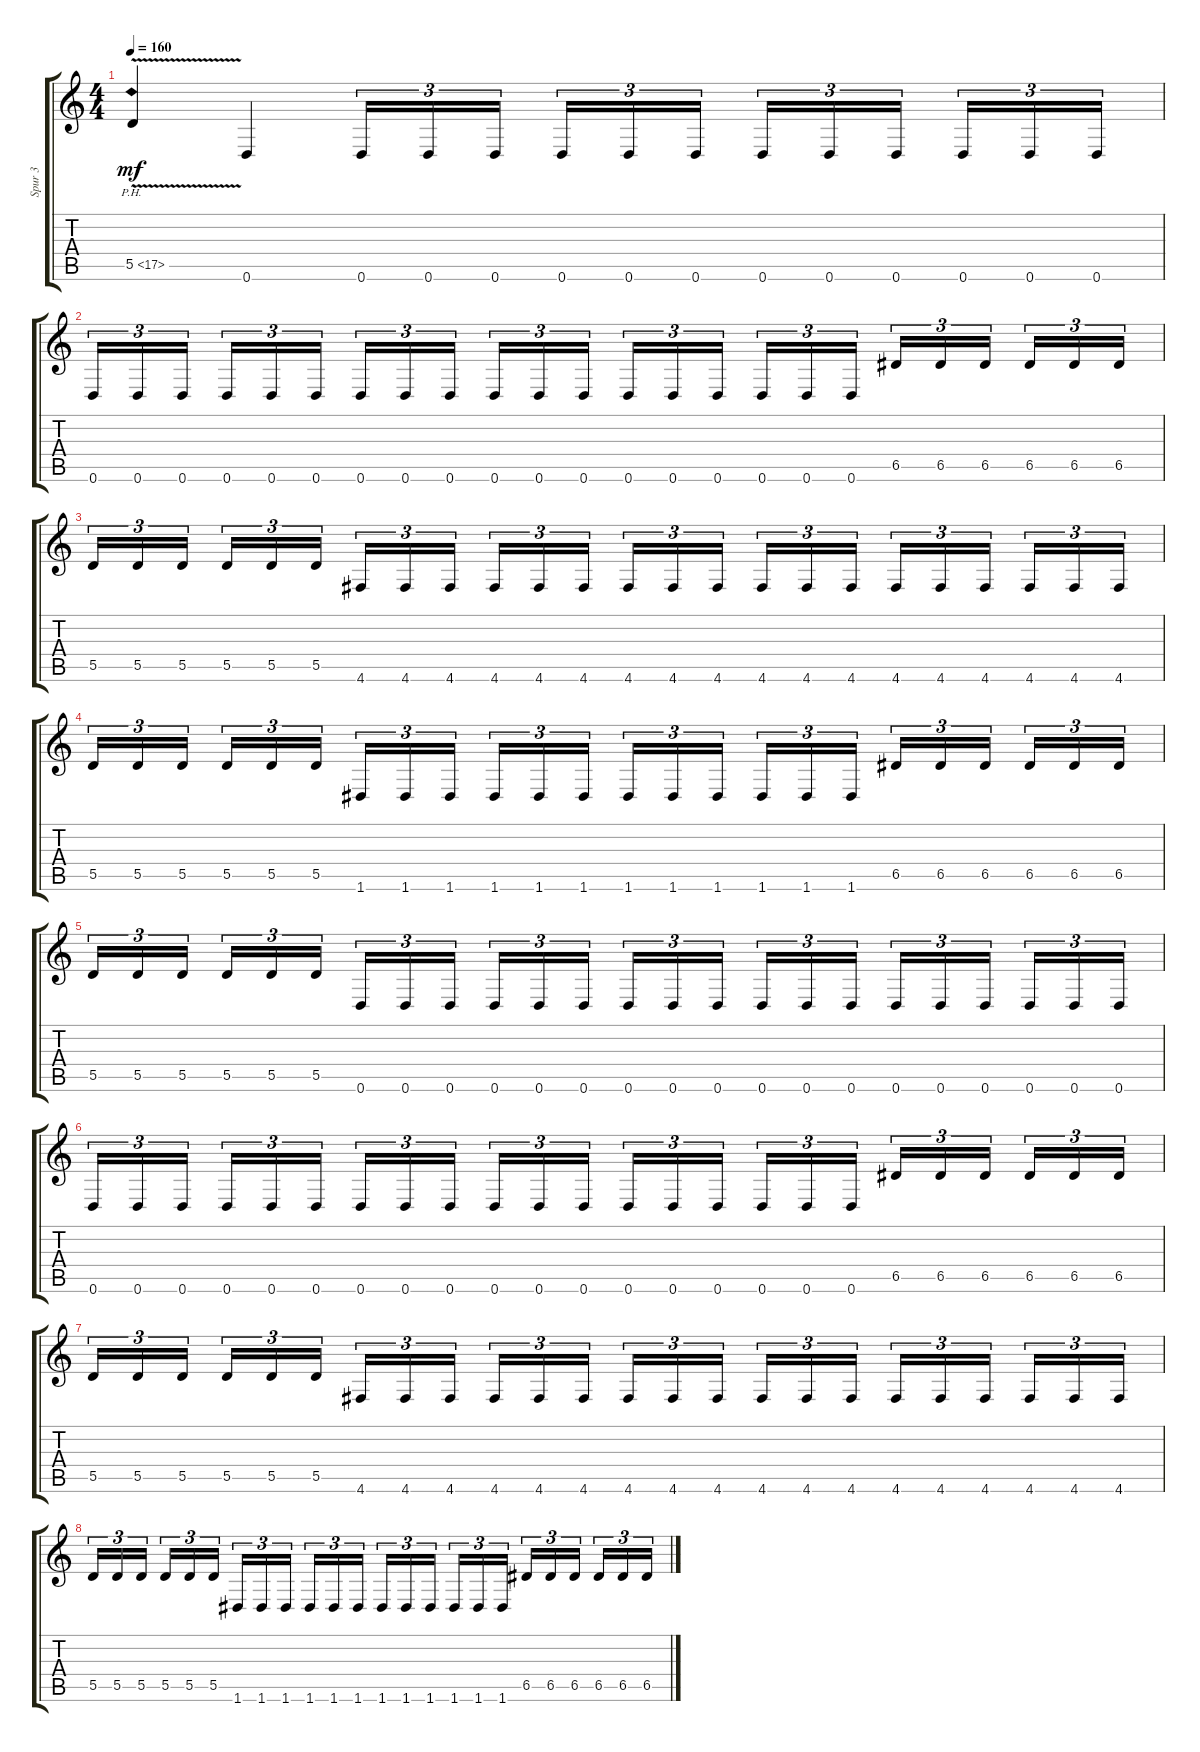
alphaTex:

\track ("Spur 3" "Spur 3") {instrument overdrivenguitar}
\staff {score tabs}
\tuning (E4 B3 G3 D3 A2 D2) {hide}
\ts (4 4)
\tempo 160
\clef g2
\ks c
5.5{ph 12 v}.4{dy mf} 0.6.4 0.6.16{tu (3 2)} 0.6.16{tu (3 2)} 0.6.16{tu (3 2) beam splitsecondary} 0.6.16{tu (3 2)} 0.6.16{tu (3 2)} 0.6.16{tu (3 2)} 0.6.16{tu (3 2)} 0.6.16{tu (3 2)} 0.6.16{tu (3 2) beam splitsecondary} 0.6.16{tu (3 2)} 0.6.16{tu (3 2)} 0.6.16{tu (3 2)} |
0.6.16{tu (3 2)} 0.6.16{tu (3 2)} 0.6.16{tu (3 2) beam splitsecondary} 0.6.16{tu (3 2)} 0.6.16{tu (3 2)} 0.6.16{tu (3 2)} 0.6.16{tu (3 2)} 0.6.16{tu (3 2)} 0.6.16{tu (3 2) beam splitsecondary} 0.6.16{tu (3 2)} 0.6.16{tu (3 2)} 0.6.16{tu (3 2)} 0.6.16{tu (3 2)} 0.6.16{tu (3 2)} 0.6.16{tu (3 2) beam splitsecondary} 0.6.16{tu (3 2)} 0.6.16{tu (3 2)} 0.6.16{tu (3 2)} 6.5.16{tu (3 2)} 6.5.16{tu (3 2)} 6.5.16{tu (3 2) beam splitsecondary} 6.5.16{tu (3 2)} 6.5.16{tu (3 2)} 6.5.16{tu (3 2)} |
5.5.16{tu (3 2)} 5.5.16{tu (3 2)} 5.5.16{tu (3 2) beam splitsecondary} 5.5.16{tu (3 2)} 5.5.16{tu (3 2)} 5.5.16{tu (3 2)} 4.6.16{tu (3 2)} 4.6.16{tu (3 2)} 4.6.16{tu (3 2) beam splitsecondary} 4.6.16{tu (3 2)} 4.6.16{tu (3 2)} 4.6.16{tu (3 2)} 4.6.16{tu (3 2)} 4.6.16{tu (3 2)} 4.6.16{tu (3 2) beam splitsecondary} 4.6.16{tu (3 2)} 4.6.16{tu (3 2)} 4.6.16{tu (3 2)} 4.6.16{tu (3 2)} 4.6.16{tu (3 2)} 4.6.16{tu (3 2) beam splitsecondary} 4.6.16{tu (3 2)} 4.6.16{tu (3 2)} 4.6.16{tu (3 2)} |
5.5.16{tu (3 2)} 5.5.16{tu (3 2)} 5.5.16{tu (3 2) beam splitsecondary} 5.5.16{tu (3 2)} 5.5.16{tu (3 2)} 5.5.16{tu (3 2)} 1.6.16{tu (3 2)} 1.6.16{tu (3 2)} 1.6.16{tu (3 2) beam splitsecondary} 1.6.16{tu (3 2)} 1.6.16{tu (3 2)} 1.6.16{tu (3 2)} 1.6.16{tu (3 2)} 1.6.16{tu (3 2)} 1.6.16{tu (3 2) beam splitsecondary} 1.6.16{tu (3 2)} 1.6.16{tu (3 2)} 1.6.16{tu (3 2)} 6.5.16{tu (3 2)} 6.5.16{tu (3 2)} 6.5.16{tu (3 2) beam splitsecondary} 6.5.16{tu (3 2)} 6.5.16{tu (3 2)} 6.5.16{tu (3 2)} |
5.5.16{tu (3 2)} 5.5.16{tu (3 2)} 5.5.16{tu (3 2) beam splitsecondary} 5.5.16{tu (3 2)} 5.5.16{tu (3 2)} 5.5.16{tu (3 2)} 0.6.16{tu (3 2)} 0.6.16{tu (3 2)} 0.6.16{tu (3 2) beam splitsecondary} 0.6.16{tu (3 2)} 0.6.16{tu (3 2)} 0.6.16{tu (3 2)} 0.6.16{tu (3 2)} 0.6.16{tu (3 2)} 0.6.16{tu (3 2) beam splitsecondary} 0.6.16{tu (3 2)} 0.6.16{tu (3 2)} 0.6.16{tu (3 2)} 0.6.16{tu (3 2)} 0.6.16{tu (3 2)} 0.6.16{tu (3 2) beam splitsecondary} 0.6.16{tu (3 2)} 0.6.16{tu (3 2)} 0.6.16{tu (3 2)} |
0.6.16{tu (3 2)} 0.6.16{tu (3 2)} 0.6.16{tu (3 2) beam splitsecondary} 0.6.16{tu (3 2)} 0.6.16{tu (3 2)} 0.6.16{tu (3 2)} 0.6.16{tu (3 2)} 0.6.16{tu (3 2)} 0.6.16{tu (3 2) beam splitsecondary} 0.6.16{tu (3 2)} 0.6.16{tu (3 2)} 0.6.16{tu (3 2)} 0.6.16{tu (3 2)} 0.6.16{tu (3 2)} 0.6.16{tu (3 2) beam splitsecondary} 0.6.16{tu (3 2)} 0.6.16{tu (3 2)} 0.6.16{tu (3 2)} 6.5.16{tu (3 2)} 6.5.16{tu (3 2)} 6.5.16{tu (3 2) beam splitsecondary} 6.5.16{tu (3 2)} 6.5.16{tu (3 2)} 6.5.16{tu (3 2)} |
5.5.16{tu (3 2)} 5.5.16{tu (3 2)} 5.5.16{tu (3 2) beam splitsecondary} 5.5.16{tu (3 2)} 5.5.16{tu (3 2)} 5.5.16{tu (3 2)} 4.6.16{tu (3 2)} 4.6.16{tu (3 2)} 4.6.16{tu (3 2) beam splitsecondary} 4.6.16{tu (3 2)} 4.6.16{tu (3 2)} 4.6.16{tu (3 2)} 4.6.16{tu (3 2)} 4.6.16{tu (3 2)} 4.6.16{tu (3 2) beam splitsecondary} 4.6.16{tu (3 2)} 4.6.16{tu (3 2)} 4.6.16{tu (3 2)} 4.6.16{tu (3 2)} 4.6.16{tu (3 2)} 4.6.16{tu (3 2) beam splitsecondary} 4.6.16{tu (3 2)} 4.6.16{tu (3 2)} 4.6.16{tu (3 2)} |
5.5.16{tu (3 2)} 5.5.16{tu (3 2)} 5.5.16{tu (3 2) beam splitsecondary} 5.5.16{tu (3 2)} 5.5.16{tu (3 2)} 5.5.16{tu (3 2)} 1.6.16{tu (3 2)} 1.6.16{tu (3 2)} 1.6.16{tu (3 2) beam splitsecondary} 1.6.16{tu (3 2)} 1.6.16{tu (3 2)} 1.6.16{tu (3 2)} 1.6.16{tu (3 2)} 1.6.16{tu (3 2)} 1.6.16{tu (3 2) beam splitsecondary} 1.6.16{tu (3 2)} 1.6.16{tu (3 2)} 1.6.16{tu (3 2)} 6.5.16{tu (3 2)} 6.5.16{tu (3 2)} 6.5.16{tu (3 2) beam splitsecondary} 6.5.16{tu (3 2)} 6.5.16{tu (3 2)} 6.5.16{tu (3 2)}
